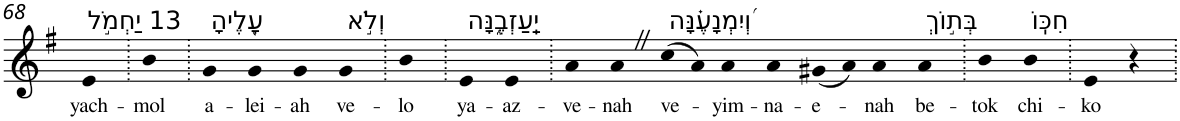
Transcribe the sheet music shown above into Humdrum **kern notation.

**kern	**text
*part1	*part1
*staff1	*staff1
*I"Piano	*
*I'Pno	*
!!LO:PB:g=z
*clefG2	*
*k[f#]	*
*G:	*
=68	=68
!LO:TX:a:t=13 יַחְמֹ֣ל	!
!	!LO:LY:b
4e	yach-
=69.	=69.
!	!LO:LY:b
4b	-mol
=70.	=70.
!LO:TX:a:t=עָ֭לֶיהָ	!
!	!LO:LY:b
4g	a-
!	!LO:LY:b
4g	-lei-
!	!LO:LY:b
4g	-ah
!LO:TX:a:t=וְלֹ֣א	!
!	!LO:LY:b
4g	ve-
=71.	=71.
!	!LO:LY:b
4b	-lo
=72.	=72.
!LO:TX:a:t=יַֽעַזְבֶ֑נָּה	!
!	!LO:LY:b
4e	ya-
!	!LO:LY:b
4e	-az-
=73.	=73.
!	!LO:LY:b
4a	-ve-
!	!LO:LY:b
4aZ	-nah
!LO:TX:a:t=וְ֝יִמְנָעֶ֗נָּה	!
!	!LO:LY:b
(8cc	ve-
8a)	.
!	!LO:LY:b
4a	-yim-
!	!LO:LY:b
4a	-na-
!	!LO:LY:b
(8g#X	-e-
8a)	.
!	!LO:LY:b
4a	-nah
!LO:TX:a:t=בְּת֣וֹךְ	!
!	!LO:LY:b
4a	be-
=74.	=74.
!	!LO:LY:b
4b	-tok
!LO:TX:a:t=חִכּֽוֹ	!
!	!LO:LY:b
4b	chi-
=75.	=75.
!	!LO:LY:b
4e	-ko
4r	.
=.	=.
*-	*-
